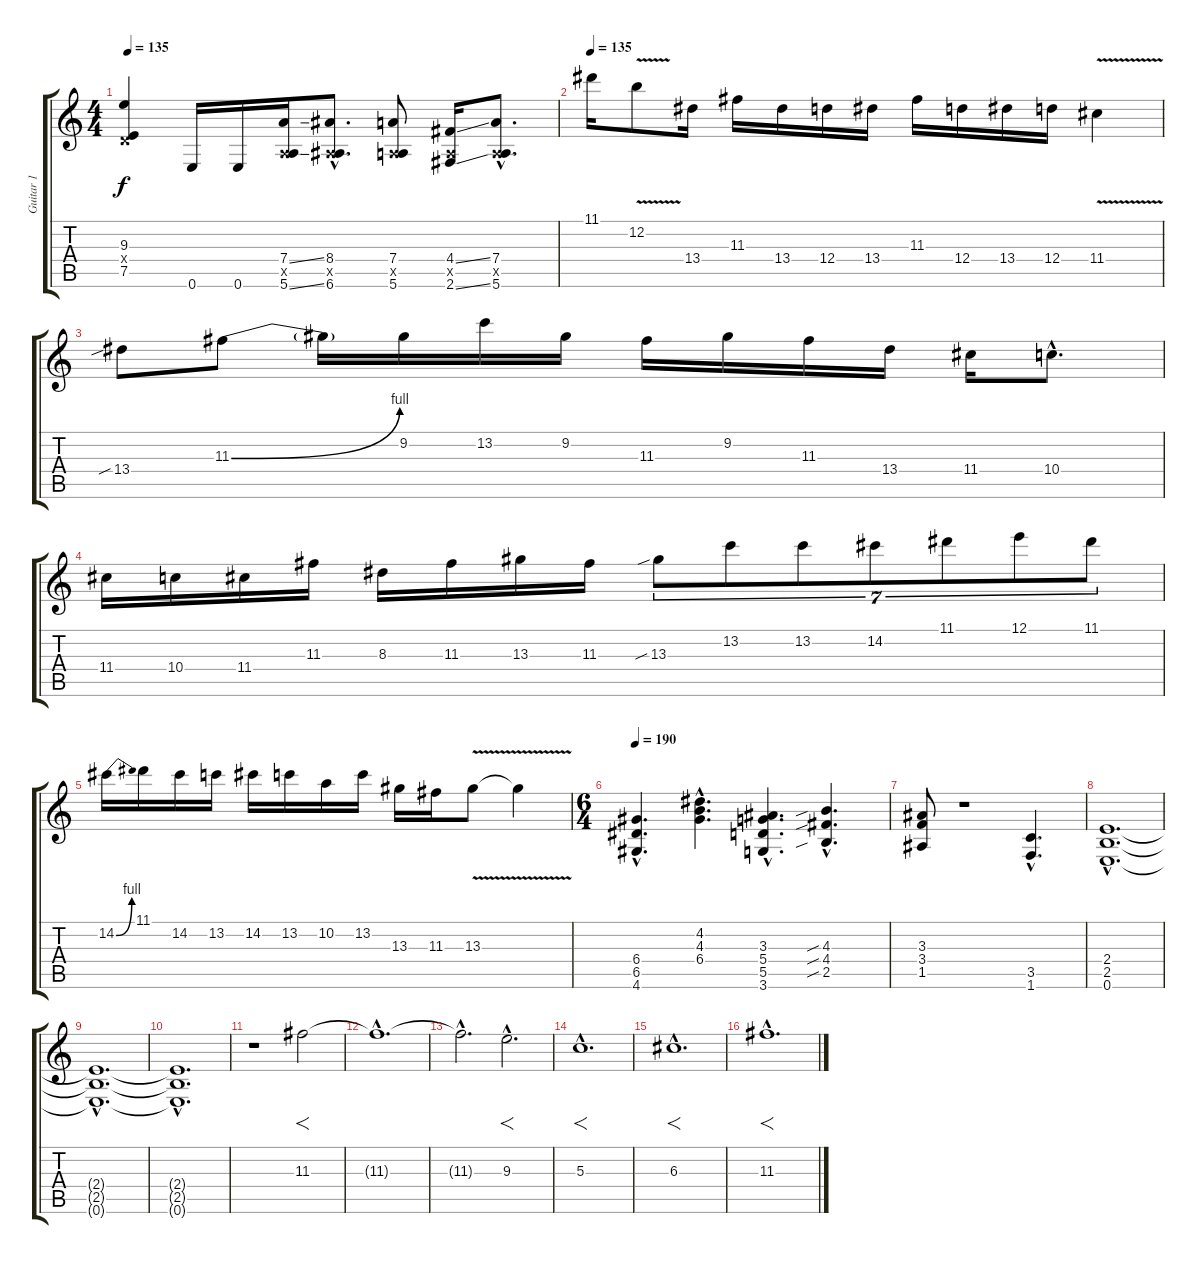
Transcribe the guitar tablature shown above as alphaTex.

\track ("Guitar 1" "Guitar 1") {instrument distortionguitar}
\staff {score tabs}
\tuning (E4 B3 G3 D3 A2 E2) {hide}
\ts (4 4)
\tempo 135
\clef g2
\ks c
(9.3 0.4{x} 7.5).4{dy f} 0.6.16 0.6.16 (7.4{ss} 0.5{x} 5.6{ss}).16 (8.4{hac} 0.5{hac x} 6.6{hac}).8{d} (7.4 0.5{x} 5.6).8 (4.4{ss} 0.5{x} 2.6{ss}).16 (7.4{hac} 0.5{hac x} 5.6{hac}).8{d} |
\tempo 135
11.1.16 12.2{v}.8 13.4.16 11.3.16 13.4.16 12.4.16 13.4.16 11.3.16 12.4.16 13.4.16 12.4.16 11.4{v}.4 |
13.4{sib}.8 11.3{be (bend 0 0 60 4)}.8 11.3{t}.16 9.2.16 13.2.16 9.2.16 11.3.16 9.2.16 11.3.16 13.4.16 11.4.16 10.4{hac}.8{d} |
11.4.16 10.4.16 11.4.16 11.3.16 8.3.16 11.3.16 13.3.16 11.3.16 13.3{sib}.8{tu (7 4)} 13.2.8{tu (7 4)} 13.2.8{tu (7 4)} 14.2.8{tu (7 4)} 11.1.8{tu (7 4)} 12.1.8{tu (7 4)} 11.1.8{tu (7 4)} |
14.2{be (bend 0 0 60 4)}.16 11.1.16 14.2.16 13.2.16 14.2.16 13.2.16 10.2.16 13.2.16 13.3.16 11.3.16 13.3{v}.8 13.3{t}.4 |
\ts (6 4)
\tempo 190
(6.4{hac} 6.5{hac} 4.6{hac}).4{d} (4.2{hac} 4.3{hac} 6.4{hac}).4{d} (3.3{hac} 5.4{hac} 5.5{hac} 3.6{hac}).4{d} (4.3{sib hac} 4.4{sib hac} 2.5{sib hac}).4{d} |
(3.3 3.4 1.5).8 r.1 (3.5{hac} 1.6{hac}).4{d} |
(2.4{hac} 2.5{hac} 0.6{hac}).1{d volume 0} |
(2.4{hac t} 2.5{hac t} 0.6{hac t}).1{d} |
(2.4{hac t} 2.5{hac t} 0.6{hac t}).1{d} |
r.1 11.3.2{f volume 11 balance 8} |
11.3{hac t}.1{d} |
11.3{hac t}.2{d} 9.3{hac}.2{f d} |
5.3{hac}.1{f d} |
6.3{hac}.1{f d} |
11.3{hac}.1{f d volume 11}
